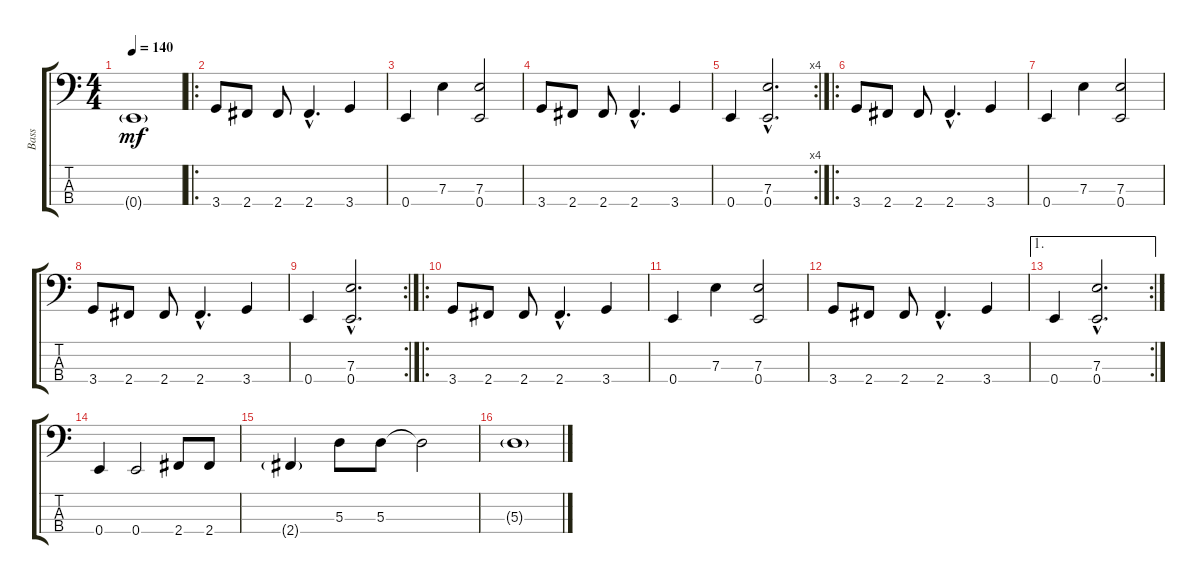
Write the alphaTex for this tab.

\track ("Bass" "Bass") {instrument electricbassfinger}
\staff {score tabs}
\tuning (G2 D2 A1 E1) {hide}
\ts (4 4)
\tempo 140
\clef f4
\ks c
0.4{g}.1{dy mf} |
\ro
3.4.8 2.4.8 2.4.8 2.4{hac}.4{d} 3.4.4 |
0.4.4 7.3.4 (7.3 0.4).2 |
3.4.8 2.4.8 2.4.8 2.4{hac}.4{d} 3.4.4 |
\rc 4
0.4.4 (7.3{hac} 0.4{hac}).2{d} |
\ro
3.4.8 2.4.8 2.4.8 2.4{hac}.4{d} 3.4.4 |
0.4.4 7.3.4 (7.3 0.4).2 |
3.4.8 2.4.8 2.4.8 2.4{hac}.4{d} 3.4.4 |
\rc 2
0.4.4 (7.3{hac} 0.4{hac}).2{d} |
\ro
3.4.8 2.4.8 2.4.8 2.4{hac}.4{d} 3.4.4 |
0.4.4 7.3.4 (7.3 0.4).2 |
3.4.8 2.4.8 2.4.8 2.4{hac}.4{d} 3.4.4 |
\ae 1
\rc 2
0.4.4 (7.3{hac} 0.4{hac}).2{d} |
0.4.4 0.4.2 2.4.8 2.4.8 |
2.4{g}.4 5.3.8 5.3.8 5.3{t}.2 |
5.3{g}.1
